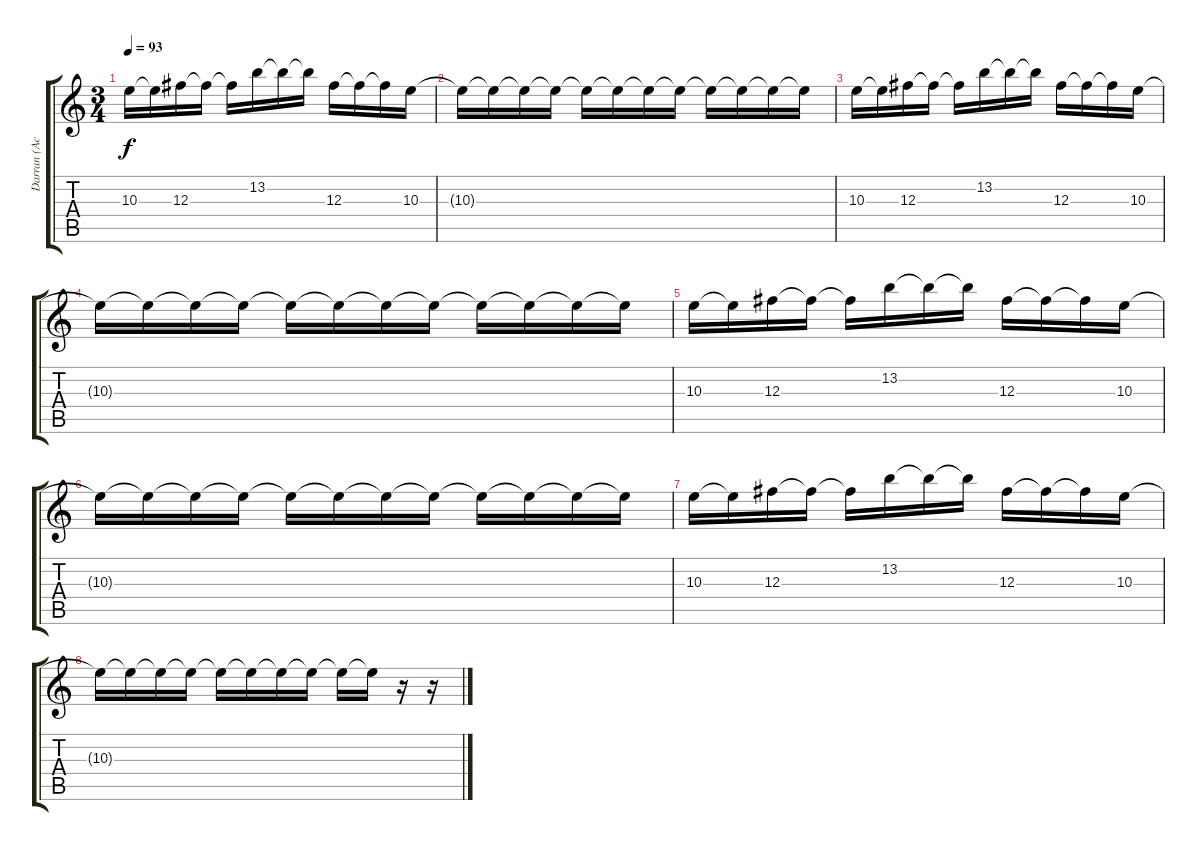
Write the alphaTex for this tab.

\track ("Darran (Acoustic)" "Darran (Ac") {instrument acousticguitarsteel}
\staff {score tabs}
\tuning (Eb4 Bb3 Gb3 Db3 Ab2 Db2) {hide}
\ts (3 4)
\tempo 93
\clef g2
\ks c
10.3.16{dy f} 10.3{t}.16 12.3.16 12.3{t}.16 12.3{t}.16 13.2.16 13.2{t}.16 13.2{t}.16 12.3.16 12.3{t}.16 12.3{t}.16 10.3.16 |
10.3{t}.16 10.3{t}.16 10.3{t}.16 10.3{t}.16 10.3{t}.16 10.3{t}.16 10.3{t}.16 10.3{t}.16 10.3{t}.16 10.3{t}.16 10.3{t}.16 10.3{t}.16 |
10.3.16 10.3{t}.16 12.3.16 12.3{t}.16 12.3{t}.16 13.2.16 13.2{t}.16 13.2{t}.16 12.3.16 12.3{t}.16 12.3{t}.16 10.3.16 |
10.3{t}.16 10.3{t}.16 10.3{t}.16 10.3{t}.16 10.3{t}.16 10.3{t}.16 10.3{t}.16 10.3{t}.16 10.3{t}.16 10.3{t}.16 10.3{t}.16 10.3{t}.16 |
10.3.16 10.3{t}.16 12.3.16 12.3{t}.16 12.3{t}.16 13.2.16 13.2{t}.16 13.2{t}.16 12.3.16 12.3{t}.16 12.3{t}.16 10.3.16 |
10.3{t}.16 10.3{t}.16 10.3{t}.16 10.3{t}.16 10.3{t}.16 10.3{t}.16 10.3{t}.16 10.3{t}.16 10.3{t}.16 10.3{t}.16 10.3{t}.16 10.3{t}.16 |
10.3.16 10.3{t}.16 12.3.16 12.3{t}.16 12.3{t}.16 13.2.16 13.2{t}.16 13.2{t}.16 12.3.16 12.3{t}.16 12.3{t}.16 10.3.16 |
10.3{t}.16 10.3{t}.16 10.3{t}.16 10.3{t}.16 10.3{t}.16 10.3{t}.16 10.3{t}.16 10.3{t}.16 10.3{t}.16 10.3{t}.16 r.16 r.16
